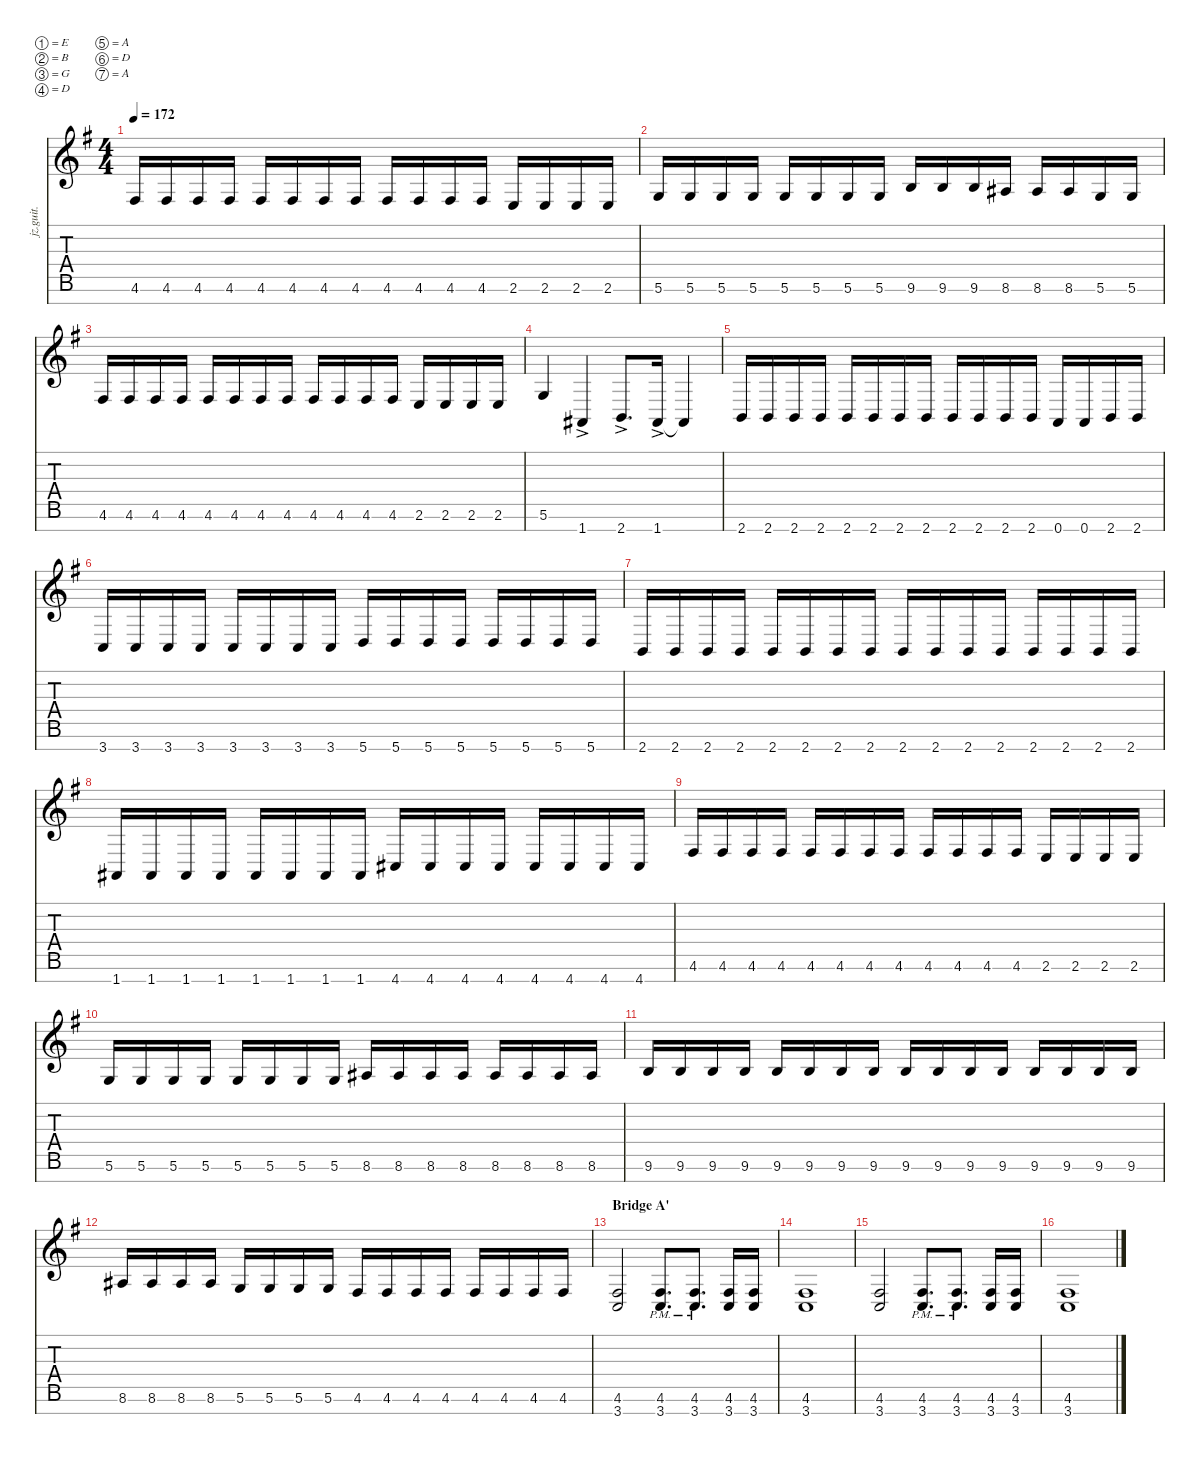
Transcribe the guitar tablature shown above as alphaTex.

\defaultSystemsLayout 4
\hideDynamics
\bracketExtendMode nobrackets
\otherSystemsTrackNameOrientation horizontal
\track ("Kaoru" "jz.guit.") {instrument overdrivenguitar}
\staff {score tabs}
\tuning (E4 B3 G3 D3 A2 D2 A1)
\ts (4 4)
\tempo 172
\clef g2
\ks eminor
4.6{acc #}.16{dy mf} 4.6{acc #}.16 4.6{acc #}.16 4.6{acc #}.16 4.6{acc #}.16 4.6{acc #}.16 4.6{acc #}.16 4.6{acc #}.16 4.6{acc #}.16 4.6{acc #}.16 4.6{acc #}.16 4.6{acc #}.16 2.6{acc forcenatural}.16 2.6{acc forcenatural}.16 2.6{acc forcenatural}.16 2.6{acc forcenatural}.16 |
5.6{acc forcenatural}.16 5.6{acc forcenatural}.16 5.6{acc forcenatural}.16 5.6{acc forcenatural}.16 5.6{acc forcenatural}.16 5.6{acc forcenatural}.16 5.6{acc forcenatural}.16 5.6{acc forcenatural}.16 9.6{acc forcenatural}.16 9.6{acc forcenatural}.16 9.6{acc forcenatural}.16 8.6{acc #}.16 8.6{acc #}.16 8.6{acc #}.16 5.6{acc forcenatural}.16 5.6{acc forcenatural}.16 |
4.6{acc #}.16 4.6{acc #}.16 4.6{acc #}.16 4.6{acc #}.16 4.6{acc #}.16 4.6{acc #}.16 4.6{acc #}.16 4.6{acc #}.16 4.6{acc #}.16 4.6{acc #}.16 4.6{acc #}.16 4.6{acc #}.16 2.6{acc forcenatural}.16 2.6{acc forcenatural}.16 2.6{acc forcenatural}.16 2.6{acc forcenatural}.16 |
5.6{acc forcenatural}.4 1.7{ac acc #}.4 2.7{ac acc forcenatural}.8{d} 1.7{ac acc #}.16 1.7{t acc #}.4 |
2.7{acc forcenatural}.16 2.7{acc forcenatural}.16 2.7{acc forcenatural}.16 2.7{acc forcenatural}.16 2.7{acc forcenatural}.16 2.7{acc forcenatural}.16 2.7{acc forcenatural}.16 2.7{acc forcenatural}.16 2.7{acc forcenatural}.16 2.7{acc forcenatural}.16 2.7{acc forcenatural}.16 2.7{acc forcenatural}.16 0.7{acc forcenatural}.16 0.7{acc forcenatural}.16 2.7{acc forcenatural}.16 2.7{acc forcenatural}.16 |
3.7{acc forcenatural}.16 3.7{acc forcenatural}.16 3.7{acc forcenatural}.16 3.7{acc forcenatural}.16 3.7{acc forcenatural}.16 3.7{acc forcenatural}.16 3.7{acc forcenatural}.16 3.7{acc forcenatural}.16 5.7{acc forcenatural}.16 5.7{acc forcenatural}.16 5.7{acc forcenatural}.16 5.7{acc forcenatural}.16 5.7{acc forcenatural}.16 5.7{acc forcenatural}.16 5.7{acc forcenatural}.16 5.7{acc forcenatural}.16 |
2.7{acc forcenatural}.16 2.7{acc forcenatural}.16 2.7{acc forcenatural}.16 2.7{acc forcenatural}.16 2.7{acc forcenatural}.16 2.7{acc forcenatural}.16 2.7{acc forcenatural}.16 2.7{acc forcenatural}.16 2.7{acc forcenatural}.16 2.7{acc forcenatural}.16 2.7{acc forcenatural}.16 2.7{acc forcenatural}.16 2.7{acc forcenatural}.16 2.7{acc forcenatural}.16 2.7{acc forcenatural}.16 2.7{acc forcenatural}.16 |
1.7{acc #}.16 1.7{acc #}.16 1.7{acc #}.16 1.7{acc #}.16 1.7{acc #}.16 1.7{acc #}.16 1.7{acc #}.16 1.7{acc #}.16 4.7{acc #}.16 4.7{acc #}.16 4.7{acc #}.16 4.7{acc #}.16 4.7{acc #}.16 4.7{acc #}.16 4.7{acc #}.16 4.7{acc #}.16 |
4.6{acc #}.16 4.6{acc #}.16 4.6{acc #}.16 4.6{acc #}.16 4.6{acc #}.16 4.6{acc #}.16 4.6{acc #}.16 4.6{acc #}.16 4.6{acc #}.16 4.6{acc #}.16 4.6{acc #}.16 4.6{acc #}.16 2.6{acc forcenatural}.16 2.6{acc forcenatural}.16 2.6{acc forcenatural}.16 2.6{acc forcenatural}.16 |
5.6{acc forcenatural}.16 5.6{acc forcenatural}.16 5.6{acc forcenatural}.16 5.6{acc forcenatural}.16 5.6{acc forcenatural}.16 5.6{acc forcenatural}.16 5.6{acc forcenatural}.16 5.6{acc forcenatural}.16 8.6{acc #}.16 8.6{acc #}.16 8.6{acc #}.16 8.6{acc #}.16 8.6{acc #}.16 8.6{acc #}.16 8.6{acc #}.16 8.6{acc #}.16 |
9.6{acc forcenatural}.16 9.6{acc forcenatural}.16 9.6{acc forcenatural}.16 9.6{acc forcenatural}.16 9.6{acc forcenatural}.16 9.6{acc forcenatural}.16 9.6{acc forcenatural}.16 9.6{acc forcenatural}.16 9.6{acc forcenatural}.16 9.6{acc forcenatural}.16 9.6{acc forcenatural}.16 9.6{acc forcenatural}.16 9.6{acc forcenatural}.16 9.6{acc forcenatural}.16 9.6{acc forcenatural}.16 9.6{acc forcenatural}.16 |
8.6{acc #}.16 8.6{acc #}.16 8.6{acc #}.16 8.6{acc #}.16 5.6{acc forcenatural}.16 5.6{acc forcenatural}.16 5.6{acc forcenatural}.16 5.6{acc forcenatural}.16 4.6{acc #}.16 4.6{acc #}.16 4.6{acc #}.16 4.6{acc #}.16 4.6{acc #}.16 4.6{acc #}.16 4.6{acc #}.16 4.6{acc #}.16 |
\section ("" "Bridge A'")
(4.6{acc #} 3.7{acc forcenatural}).2 (4.6{pm acc #} 3.7{pm acc forcenatural}).8{d} (4.6{pm acc #} 3.7{pm acc forcenatural}).8{d} (4.6{acc #} 3.7{acc forcenatural}).16 (4.6{acc #} 3.7{acc forcenatural}).16 |
(4.6{acc #} 3.7{acc forcenatural}).1 |
(4.6{acc #} 3.7{acc forcenatural}).2 (4.6{pm acc #} 3.7{pm acc forcenatural}).8{d} (4.6{pm acc #} 3.7{pm acc forcenatural}).8{d} (4.6{acc #} 3.7{acc forcenatural}).16 (4.6{acc #} 3.7{acc forcenatural}).16 |
(4.6{acc #} 3.7{acc forcenatural}).1
